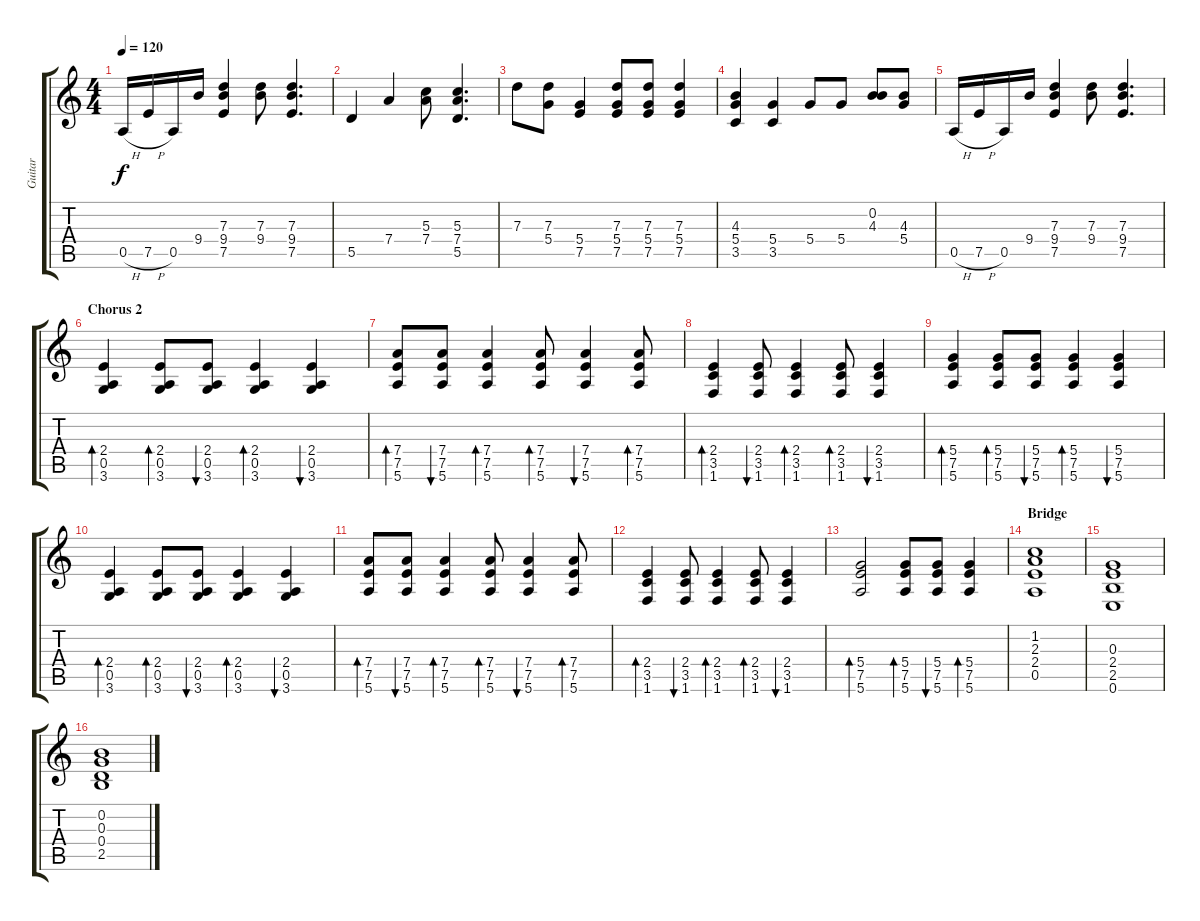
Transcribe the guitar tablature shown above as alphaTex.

\track ("Guitar" "Guitar") {instrument acousticguitarsteel}
\staff {score tabs}
\tuning (E4 B3 G3 D3 A2 E2) {hide}
\ts (4 4)
\tempo 120
\clef g2
\ks c
0.5{h}.16{dy f} 7.5{h}.16 0.5.16 9.4.16 (7.3 9.4 7.5).4 (7.3 9.4).8 (7.3 9.4 7.5).4{d} |
5.5.4 7.4.4 (5.3 7.4).8 (5.3 7.4 5.5).4{d} |
7.3.8 (7.3 5.4).8 (5.4 7.5).4 (7.3 5.4 7.5).8 (7.3 5.4 7.5).8 (7.3 5.4 7.5).4 |
(4.3 5.4 3.5).4 (5.4 3.5).4 5.4.8 5.4.8 (0.2 4.3).8 (4.3 5.4).8 |
0.5{h}.16 7.5{h}.16 0.5.16 9.4.16 (7.3 9.4 7.5).4 (7.3 9.4).8 (7.3 9.4 7.5).4{d} |
\section ("" "Chorus 2")
(2.4 0.5 3.6).4{bd 60} (2.4 0.5 3.6).8{bd 60} (2.4 0.5 3.6).8{bu 60} (2.4 0.5 3.6).4{bd 60} (2.4 0.5 3.6).4{bu 60} |
(7.4 7.5 5.6).8{bd 60} (7.4 7.5 5.6).8{bu 60} (7.4 7.5 5.6).4{bd 60} (7.4 7.5 5.6).8{bd 60} (7.4 7.5 5.6).4{bu 60} (7.4 7.5 5.6).8{bd 60} |
(2.4 3.5 1.6).4{bd 60} (2.4 3.5 1.6).8{bu 60} (2.4 3.5 1.6).4{bd 60} (2.4 3.5 1.6).8{bd 60} (2.4 3.5 1.6).4{bu 60} |
(5.4 7.5 5.6).4{bd 60} (5.4 7.5 5.6).8{bd 60} (5.4 7.5 5.6).8{bu 60} (5.4 7.5 5.6).4{bd 60} (5.4 7.5 5.6).4{bu 60} |
(2.4 0.5 3.6).4{bd 60} (2.4 0.5 3.6).8{bd 60} (2.4 0.5 3.6).8{bu 60} (2.4 0.5 3.6).4{bd 60} (2.4 0.5 3.6).4{bu 60} |
(7.4 7.5 5.6).8{bd 60} (7.4 7.5 5.6).8{bu 60} (7.4 7.5 5.6).4{bd 60} (7.4 7.5 5.6).8{bd 60} (7.4 7.5 5.6).4{bu 60} (7.4 7.5 5.6).8{bd 60} |
(2.4 3.5 1.6).4{bd 60} (2.4 3.5 1.6).8{bu 60} (2.4 3.5 1.6).4{bd 60} (2.4 3.5 1.6).8{bd 60} (2.4 3.5 1.6).4{bu 60} |
(5.4 7.5 5.6).2{bd 60} (5.4 7.5 5.6).8{bd 60} (5.4 7.5 5.6).8{bu 60} (5.4 7.5 5.6).4{bd 60} |
\section ("" "Bridge")
(1.2 2.3 2.4 0.5).1 |
(0.3 2.4 2.5 0.6).1 |
(0.2 0.3 0.4 2.5).1
